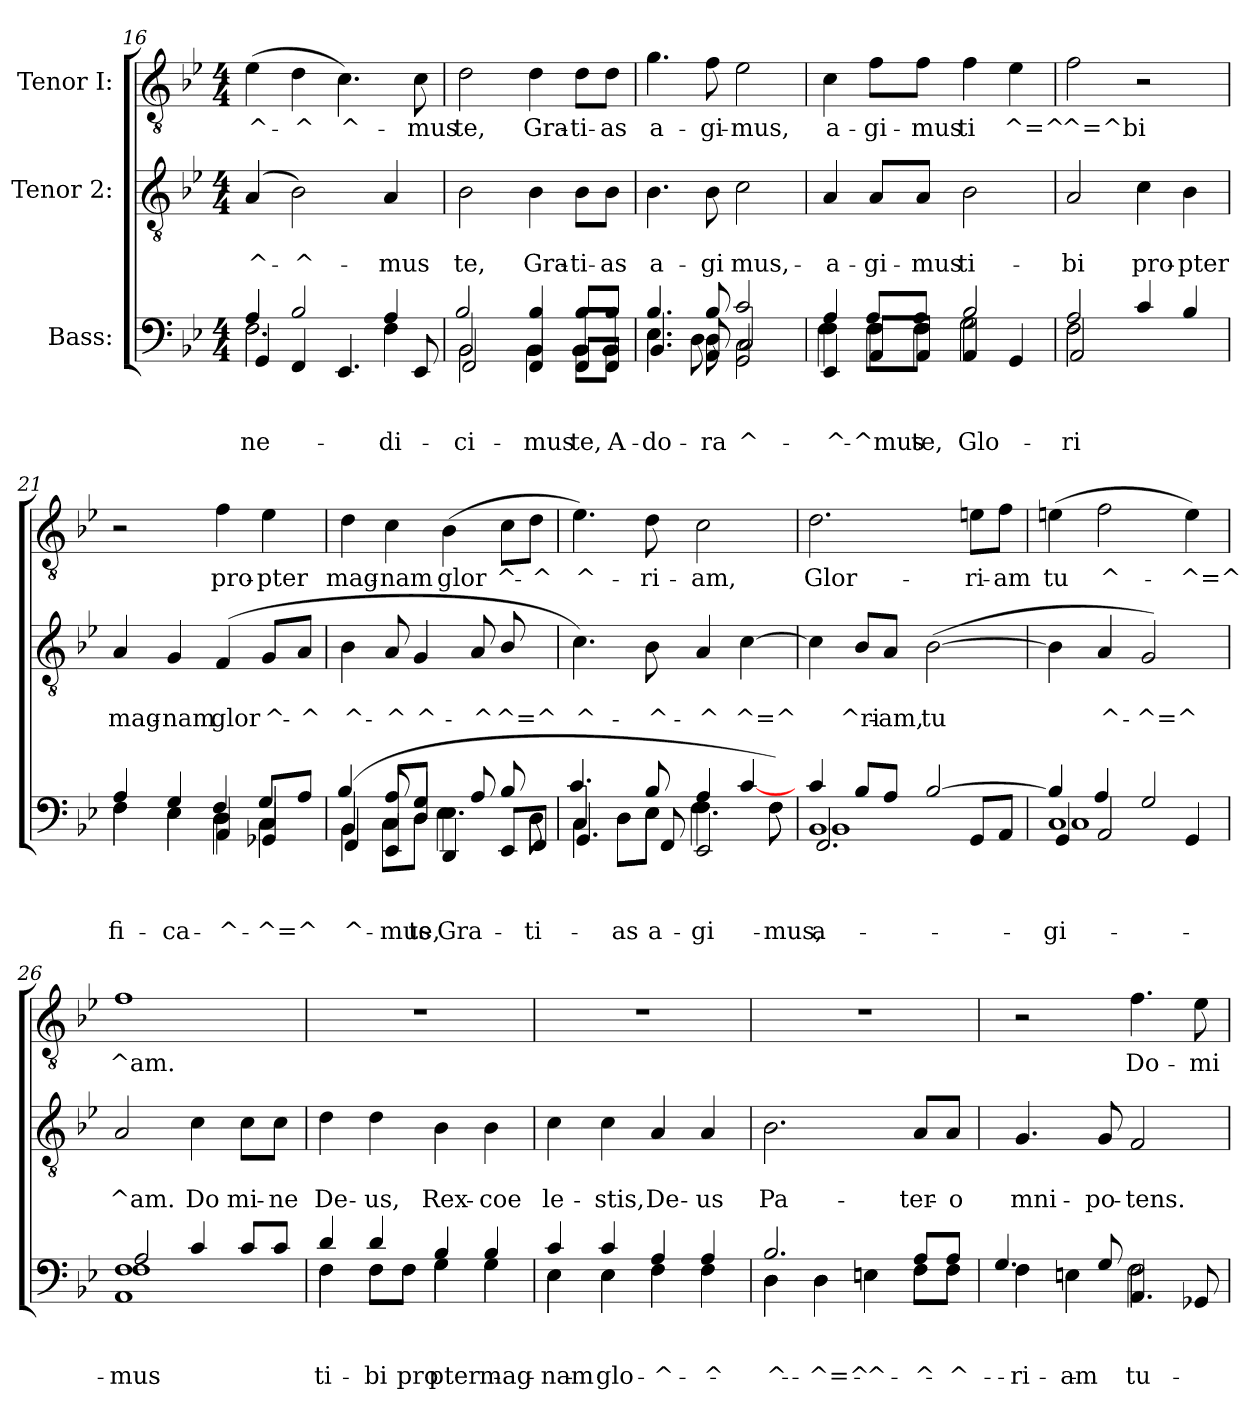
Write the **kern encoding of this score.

**kern	**text	**text	**text	**kern	**text	**text	**kern	**text
*part3	*part3	*part3	*part3	*part2	*part2	*part2	*part1	*part1
*staff3	*staff3	*staff3	*staff3	*staff2	*staff2	*staff2	*staff1	*staff1
*I"Bass:	*	*	*	*I"Tenor 2:	*	*	*I"Tenor I:	*
!!LO:LB:g=z
*clefF4	*	*	*	*clefGv2	*	*	*clefGv2	*
*k[b-e-]	*	*	*	*k[b-e-]	*	*	*k[b-e-]	*
*B-:	*	*	*	*B-:	*	*	*B-:	*
*M4/4	*	*	*	*M4/4	*	*	*M4/4	*
=16	=16	=16	=16	=16	=16	=16	=16	=16
!	!	!	!LO:LY:b	!	!	!LO:LY:b	!	!LO:LY:b
*^	*	*	*	*	*	*	*	*
*	*^	*	*	*	*	*	*	*	*
*	*	*^	*	*	*	*	*	*	*	*
2.F\	4GG/	4A/	2.F\	.	.	-ne-	(<4A/	.	^-	(>4e-\	^-
!	!	!	!	!	!	!	!	!	!LO:LY:b	!	!LO:LY:b
.	4FF/	2B-/	.	.	.	.	2B-\)	.	-^-	4d\	-^
!	!	!	!	!	!	!	!	!	!	!	!LO:LY:b
.	4.EE-/	.	.	.	.	.	.	.	.	4.c\)	^-
!	!	!	!	!	!	!LO:LY:b	!	!	!LO:LY:b	!	!
4F\	.	4A/	4F\	.	.	-di-	4A/	.	-mus	.	.
!	!	!	!	!	!	!	!	!	!	!	!LO:LY:b
.	8EE-/	.	.	.	.	.	.	.	.	8c\	-mus
=17	=17	=17	=17	=17	=17	=17	=17	=17	=17	=17	=17
!	!	!	!	!	!	!LO:LY:b	!	!	!LO:LY:b	!	!LO:LY:b
2BB-/	2FF/	2B-/	2BB-\	.	.	-ci-	2B-\	.	te,	2d\	te,
!	!	!	!	!	!	!LO:LY:b	!	!	!LO:LY:b	!	!LO:LY:b
4FF/	4B-/	4BB-\	4BB-/	.	.	-mus	4B-\	.	Gra-	4d\	Gra-
!	!	!	!	!	!	!LO:LY:b	!	!	!LO:LY:b	!	!LO:LY:b
8FF/L	8B-/L	8BB-/L	8BB-\L	.	.	-te,	8B-\L	.	-ti-	8d\L	-ti-
!	!	!	!	!	!	!LO:LY:b	!	!	!LO:LY:b	!	!LO:LY:b
8FF/J	8B-/J	8BB-/J	8BB-\J	.	.	A-	8B-\J	.	-as	8d\J	-as
=18	=18	=18	=18	=18	=18	=18	=18	=18	=18	=18	=18
!	!	!	!	!	!	!LO:LY:b	!	!	!LO:LY:b	!	!LO:LY:b
4.E-\	4.BB-/	4.B-/	4.E-\	.	.	do-	4.B-\	.	a-	4.g\	a-
!	!	!	!	!	!	!LO:LY:b	!	!	!LO:LY:b	!	!LO:LY:b
8AA/	8B-/	8D\	8D\	.	.	-ra	8B-\	.	-gi	8f\	-gi-
!	!	!	!	!	!	!LO:LY:b	!	!	!LO:LY:b	!	!LO:LY:b
2GG/	2c/	2C/	2C\	.	.	-^-	2c\	.	mus,-	2e-\	-mus,
=19	=19	=19	=19	=19	=19	=19	=19	=19	=19	=19	=19
!	!	!	!	!	!	!LO:LY:b	!	!	!LO:LY:b	!	!LO:LY:b
4F\	4EE-/	4A/	4F\	.	.	^-	4A/	.	-a-	4c\	a-
!	!	!	!	!	!	!LO:LY:b	!	!	!LO:LY:b	!	!LO:LY:b
8AA/L	8A/L	8F\L	8F\L	.	.	-^mus	8A/L	.	-gi-	8f\L	-gi-
!	!	!	!	!	!	!LO:LY:b	!	!	!LO:LY:b	!	!LO:LY:b
8AA/J	8A/J	8F\J	8F\J	.	.	te,	8A/J	.	-mus	8f\J	-mus
!	!	!	!	!	!	!LO:LY:b	!	!	!LO:LY:b	!	!LO:LY:b
4AA/	2B-/	2G\	2G\	.	.	-Glo-	2B-\	.	ti-	4f\	ti
!	!	!	!	!	!	!	!	!	!	!	!LO:LY:b
4GG/	.	.	.	.	.	.	.	.	.	4e-\	^=^
=20	=20	=20	=20	=20	=20	=20	=20	=20	=20	=20	=20
!	!	!	!	!	!	!LO:LY:b	!	!	!LO:LY:b	!	!LO:LY:b
2F\	2AA/	2A/	2F\	.	.	ri	2A/	.	-bi	2f\	^=^bi
!	!	!	!	!	!	!	!	!	!LO:LY:b	!	!
2ryy	2ryy	2ryy	4c/	.	.	.	4c\	.	pro-	2r	.
!	!	!	!	!	!	!	!	!	!LO:LY:b	!	!
.	.	.	4B-/	.	.	.	4B-\	.	-pter	.	.
!!LO:PB:g=z
=21	=21	=21	=21	=21	=21	=21	=21	=21	=21	=21	=21
!	!	!	!	!	!	!LO:LY:b	!	!	!LO:LY:b	!	!
4F\	4A/	4F\	2ryy	.	.	fi-	4A/	.	mag-	2r	.
!	!	!	!	!	!	!LO:LY:b	!	!	!LO:LY:b	!	!
4G/	4E-i\	4E-i\	.	.	.	-ca-	4G/	.	-nam	.	.
!	!	!	!	!	!	!LO:LY:b	!	!	!LO:LY:b	!	!LO:LY:b
4AA/	4D\	4F/	4D\	.	.	-^-	(<4F/	.	glor	4f\	pro-
!	!	!	!	!	!	!LO:LY:b	!	!	!LO:LY:b	!	!LO:LY:b
4GG-i/	8G/L	4C\	4C/	.	.	-^=^	8G/L	.	^-	4e-i\	-pter
!	!	!	!	!	!	!	!	!	!LO:LY:b	!	!
.	8A/J	.	.	.	.	.	8A/J	.	-^	.	.
=22	=22	=22	=22	=22	=22	=22	=22	=22	=22	=22	=22
!	!	!	!	!	!	!LO:LY:b	!	!	!LO:LY:b	!	!LO:LY:b
(<4BB-/	4FF/	4B-/	4BB-\	.	.	^-	4B-\	.	^-	4d\	mag-
!	!	!	!	!	!	!LO:LY:b	!	!	!LO:LY:b	!	!LO:LY:b
4EE-/	8A/	8C\L	8C/L	.	.	-mus	8A/	.	-^	4c\	-nam
!	!	!	!	!	!	!LO:LY:b	!	!	!LO:LY:b	!	!
.	4G/	8D\J	8D/J	.	.	te,	4G/	.	^-	.	.
!	!	!	!	!	!	!LO:LY:b	!	!	!	!	!LO:LY:b
4.E-\	.	4DD/	4.E-\	.	.	-Gra-	.	.	.	(>4B-\	glor
!	!	!	!	!	!	!	!	!	!LO:LY:b	!	!
.	8A/	.	.	.	.	.	8A/	.	-^	.	.
!	!	!	!	!	!	!	!	!	!LO:LY:b	!	!LO:LY:b
.	8EE-/L	8B-/	.	.	.	.	8B-/	.	^=^	8c\L	^-
!	!	!	!	!	!	!LO:LY:b	!	!	!	!	!LO:LY:b
8D\	8FF/J	8D\	8ryy	.	.	-ti-	8ryy	.	.	8d\J	-^
=23	=23	=23	=23	=23	=23	=23	=23	=23	=23	=23	=23
!	!	!	!	!	!	!	!	!	!LO:LY:b	!	!LO:LY:b
4C/	4.GG/	4.c/	4C\	.	.	.	4.c\)	.	^-	4.e-\)	^-
!	!	!	!	!	!	!LO:LY:b	!	!	!	!	!
8D\L	.	.	8D\L	.	.	as	.	.	.	.	.
!	!	!	!	!	!	!LO:LY:b	!	!	!LO:LY:b	!	!LO:LY:b
8E-\J	8FF/	8B-/	8E-\J	.	.	a-	8B-\	.	-^-	8d\	-ri-
!	!	!	!	!	!	!LO:LY:b	!	!	!LO:LY:b	!	!LO:LY:b
2EE-/	4A/	4.F\	4.F\	.	.	gi-	4A/	.	-^	2c\	-am,
!	!	!	!	!	!	!	!	!	!LO:LY:b	!	!
.	[<4c/	.	.	.	.	.	[>4c\	.	^=^	.	.
!	!	!	!	!	!	!LO:LY:b	!	!	!	!	!
.	.	8F\)	8F\	.	.	-mus,	.	.	.	.	.
=24	=24	=24	=24	=24	=24	=24	=24	=24	=24	=24	=24
!	!	!	!	!	!	!LO:LY:b	!	!	!	!	!LO:LY:b
1BB-	2.FF/	4c/	1BB-	.	.	-a-	4c\]	.	.	2.d\	Glor-
!	!	!	!	!	!	!	!	!	!LO:LY:b	!	!
.	.	8B-/L	.	.	.	.	8B-/L	.	^ri-	.	.
!	!	!	!	!	!	!	!	!	!LO:LY:b	!	!
.	.	8A/J	.	.	.	.	8A/J	.	-am,	.	.
!	!	!	!	!	!	!	!	!	!LO:LY:b	!	!
.	.	[<2B-/	.	.	.	.	(>[>2B-\	.	tu	.	.
!	!	!	!	!	!	!	!	!	!	!	!LO:LY:b
.	8GG/L	.	.	.	.	.	.	.	.	8en\L	-ri-
!	!	!	!	!	!	!	!	!	!	!	!LO:LY:b
.	8AA/J	.	.	.	.	.	.	.	.	8f\J	-am
=25	=25	=25	=25	=25	=25	=25	=25	=25	=25	=25	=25
!	!	!	!	!	!	!LO:LY:b	!	!	!	!	!LO:LY:b
1C	4GG/	4B-/]	1C	.	.	-gi-	4B-\]	.	.	(>4en\	tu
!	!	!	!	!	!	!	!	!	!LO:LY:b	!	!LO:LY:b
.	2AA/	4A/	.	.	.	.	4A/	.	^-	2f\	^-
!	!	!	!	!	!	!	!	!	!LO:LY:b	!	!
.	.	2G/	.	.	.	.	2G/)	.	-^=^	.	.
!	!	!	!	!	!	!	!	!	!	!	!LO:LY:b
.	4GG/	.	.	.	.	.	.	.	.	4e\)	-^=^
!!LO:LB:g=z
=26	=26	=26	=26	=26	=26	=26	=26	=26	=26	=26	=26
!	!	!	!	!	!	!LO:LY:b	!	!	!LO:LY:b	!	!LO:LY:b
1F	1AA	2A/	1F	.	.	-mus	2A/	.	^am.	1f	^am.
!	!	!	!	!	!	!	!	!	!LO:LY:b	!	!
.	.	4c/	.	.	.	.	4c\	.	Do	.	.
!	!	!	!	!	!	!	!	!	!LO:LY:b	!	!
.	.	8c/L	.	.	.	.	8c\L	.	mi-	.	.
!	!	!	!	!	!	!	!	!	!LO:LY:b	!	!
.	.	8c/J	.	.	.	.	8c\J	.	-ne	.	.
*	*	*v	*v	*	*	*	*	*	*	*	*
=27	=27	=27	=27	=27	=27	=27	=27	=27	=27	=27
!	!	!	!	!	!LO:LY:b	!	!	!LO:LY:b	!	!
4F\	4d/	4F\	.	.	ti-	4d\	.	De-	1r	.
!	!	!	!	!	!LO:LY:b	!	!	!LO:LY:b	!	!
4d/	8F\L	8F\L	.	.	bi	4d\	.	-us,	.	.
!	!	!	!	!	!LO:LY:b	!	!	!	!	!
.	8F\J	8F\J	.	.	pro-	.	.	.	.	.
!	!	!	!	!	!LO:LY:b	!	!	!LO:LY:b	!	!
4B-/	4G\	4G\	.	.	-pter	4B-\	.	Rex-	.	.
!	!	!	!	!	!LO:LY:b	!	!	!LO:LY:b	!	!
4B-/	4G\	4G\	.	.	-mag-	4B-\	.	-coe	.	.
=28	=28	=28	=28	=28	=28	=28	=28	=28	=28	=28
!	!	!	!	!	!LO:LY:b	!	!	!LO:LY:b	!	!
4E-i\	4c/	4E-i\	.	.	-nam	4c\	.	le-	1r	.
!	!	!	!	!	!LO:LY:b	!	!	!LO:LY:b	!	!
4c/	4E-\	4E-\	.	.	-glo	4c\	.	-stis,	.	.
!	!	!	!	!	!LO:LY:b	!	!	!LO:LY:b	!	!
4A/	4F\	4F\	.	.	^-	4A/	.	De-	.	.
!	!	!	!	!	!LO:LY:b	!	!	!LO:LY:b	!	!
4A/	4F\	4F\	.	.	^	4A/	.	-us	.	.
=29	=29	=29	=29	=29	=29	=29	=29	=29	=29	=29
!	!	!	!	!	!LO:LY:b	!	!	!LO:LY:b	!	!
4D\	2.B-/	4D\	.	.	^-	2.B-\	.	Pa-	1r	.
!	!	!	!	!	!LO:LY:b	!	!	!	!	!
4D\	.	4D\	.	.	-^=^	.	.	.	.	.
!	!	!	!	!	!LO:LY:b	!	!	!	!	!
4En\	.	4En\	.	.	-^-	.	.	.	.	.
!	!	!	!	!	!LO:LY:b	!	!	!LO:LY:b	!	!
8A/L	8F\L	8F\L	.	.	^	8A/L	.	-ter-	.	.
!	!	!	!	!	!LO:LY:b	!	!	!LO:LY:b	!	!
8A/J	8F\J	8F\J	.	.	^-	8A/J	.	-o	.	.
=30	=30	=30	=30	=30	=30	=30	=30	=30	=30	=30
!	!	!	!	!	!LO:LY:b	!	!	!LO:LY:b	!	!
*	*	*^	*	*	*	*	*	*	*	*
4F\	4.G/	4F\	2ryy	.	.	-ri-	4.G/	.	mni-	2r	.
!	!	!	!	!	!	!LO:LY:b	!	!	!	!	!
4En\	.	4En\	.	.	.	-am	.	.	.	.	.
!	!	!	!	!	!	!	!	!	!LO:LY:b	!	!
.	8G/	.	.	.	.	.	8G/	.	-po-	.	.
!	!	!	!	!	!	!LO:LY:b	!	!	!LO:LY:b	!	!LO:LY:b
4.AA/	2F\	2F\	2F\	.	.	-tu-	2F/	.	-tens.	4.f\	Do-
!	!	!	!	!	!	!	!	!	!	!	!LO:LY:b
8GG-i/	.	.	.	.	.	.	.	.	.	8e-i\	-mi-
*v	*v	*v	*v	*	*	*	*	*	*	*	*
=	=	=	=	=	=	=	=	=
*-	*-	*-	*-	*-	*-	*-	*-	*-
